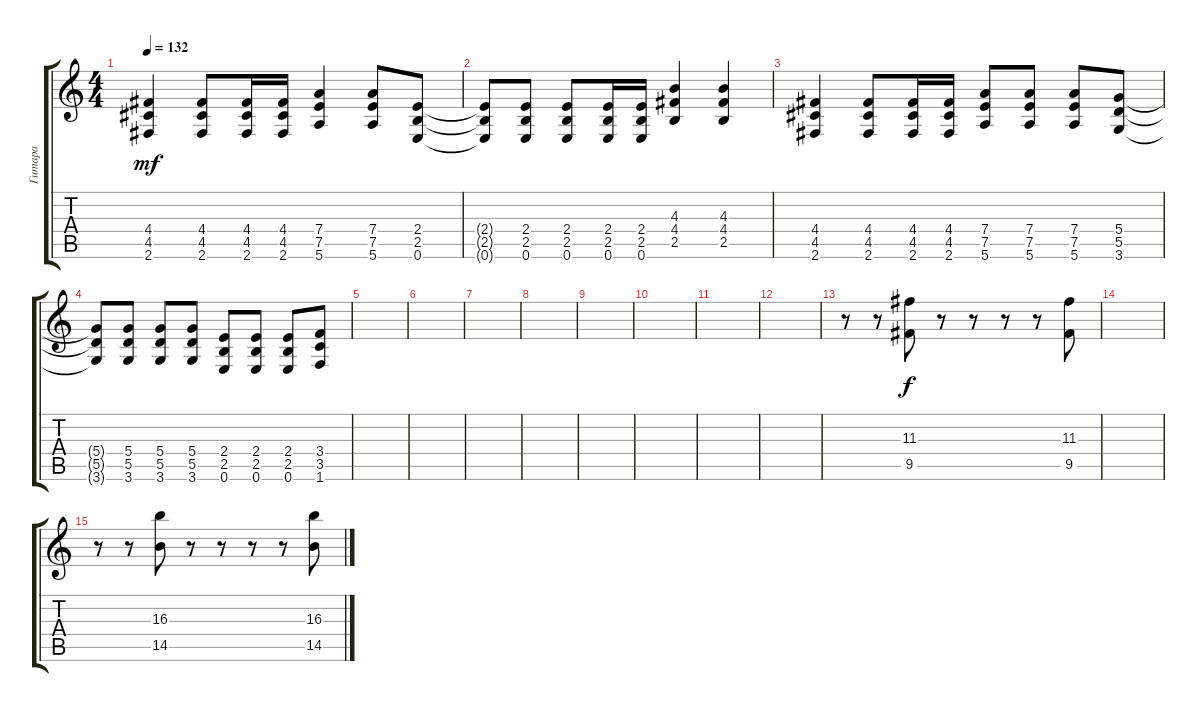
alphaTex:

\track ("Гитара" "Гитара") {instrument distortionguitar}
\staff {score tabs}
\tuning (E4 B3 G3 D3 A2 E2) {hide}
\ts (4 4)
\tempo 132
\clef g2
\ks c
(4.4 4.5 2.6).4{dy mf} (4.4 4.5 2.6).8 (4.4 4.5 2.6).16 (4.4 4.5 2.6).16 (7.4 7.5 5.6).4 (7.4 7.5 5.6).8 (2.4 2.5 0.6).8 |
(2.4{t} 2.5{t} 0.6{t}).8 (2.4 2.5 0.6).8 (2.4 2.5 0.6).8 (2.4 2.5 0.6).16 (2.4 2.5 0.6).16 (4.3 4.4 2.5).4 (4.3 4.4 2.5).4 |
(4.4 4.5 2.6).4 (4.4 4.5 2.6).8 (4.4 4.5 2.6).16 (4.4 4.5 2.6).16 (7.4 7.5 5.6).8 (7.4 7.5 5.6).8 (7.4 7.5 5.6).8 (5.4 5.5 3.6).8 |
(5.4{t} 5.5{t} 3.6{t}).8 (5.4 5.5 3.6).8 (5.4 5.5 3.6).8 (5.4 5.5 3.6).8 (2.4 2.5 0.6).8 (2.4 2.5 0.6).8 (2.4 2.5 0.6).8 (3.4 3.5 1.6).8 |
|
|
|
|
|
|
|
|
r.8 r.8 (11.3 9.5).8{dy f} r.8 r.8 r.8 r.8 (11.3 9.5).8 |
|
r.8 r.8 (16.3 14.5).8 r.8 r.8 r.8 r.8 (16.3 14.5).8
